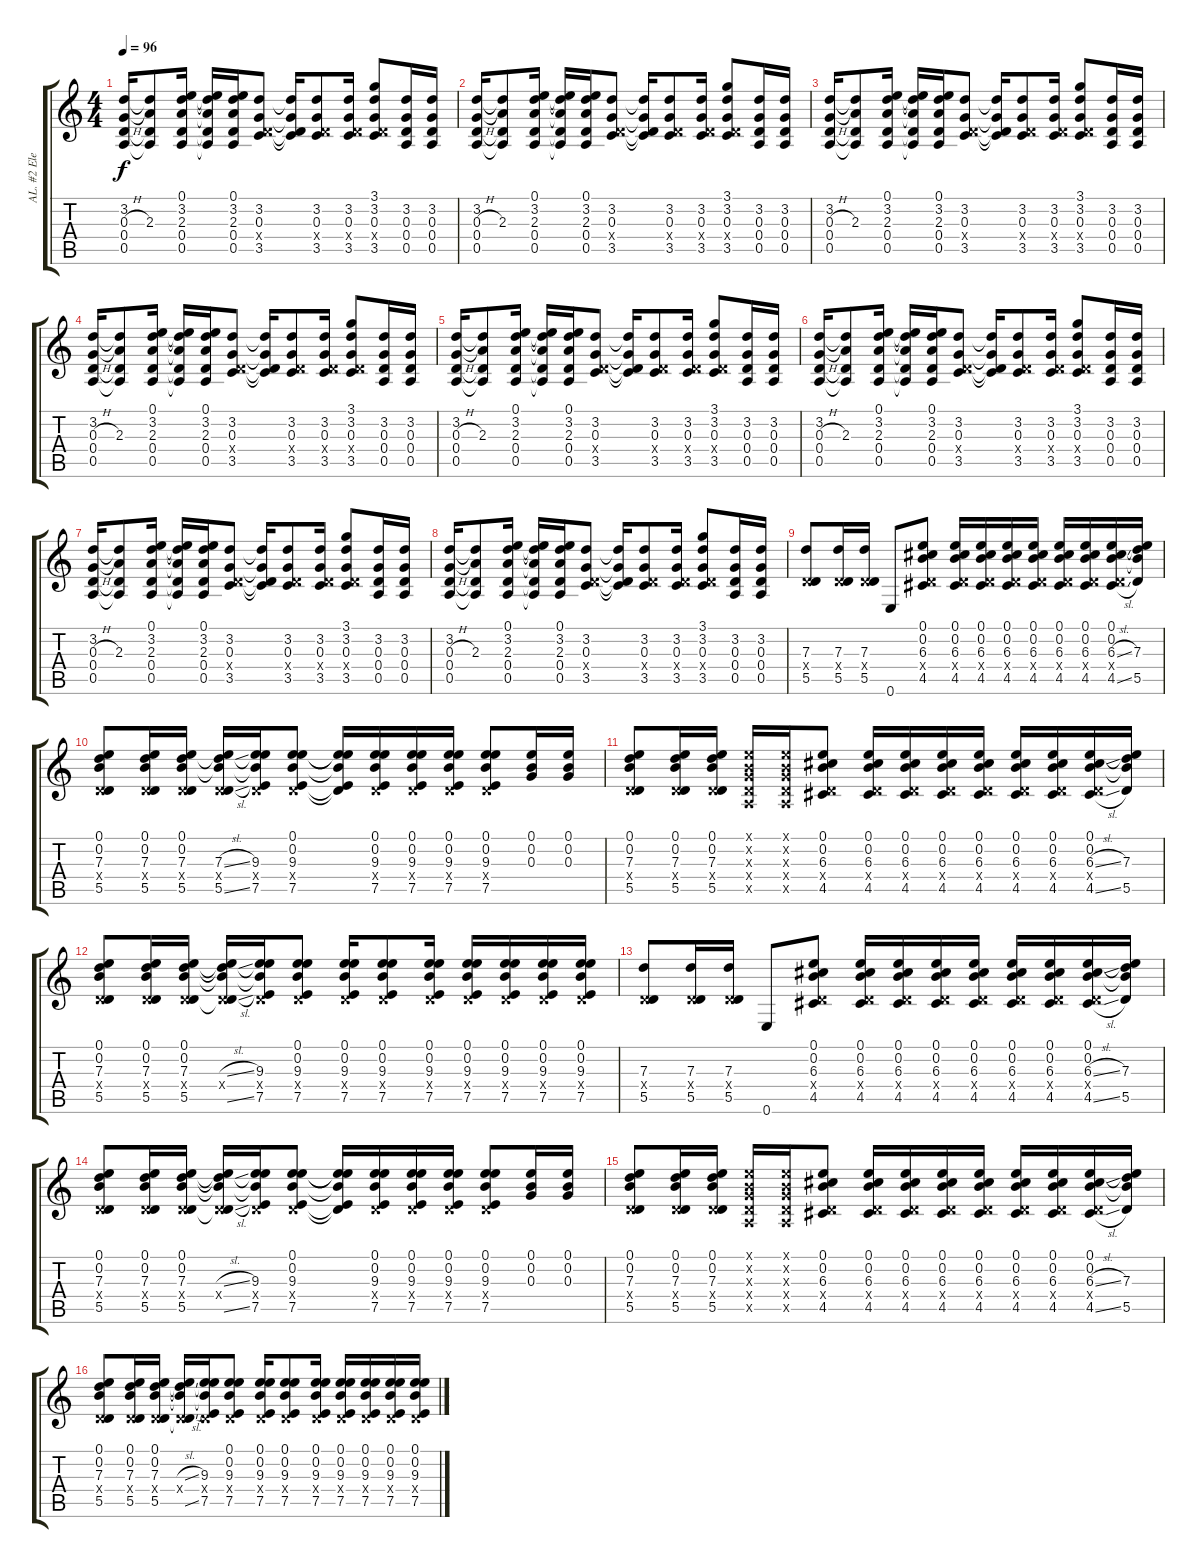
\track ("AL. #2 Electric" "AL. #2 Ele") {instrument distortionguitar}
\staff {score tabs}
\tuning (E4 B3 G3 D3 A2 E2) {hide}
\ts (4 4)
\tempo 96
\clef g2
\ks c
(3.2 0.3{h} 0.4 0.5).16{dy f} (3.2{t} 2.3 0.4{t} 0.5{t}).8 (0.1 3.2 2.3 0.4 0.5).16 (0.1{t} 3.2{t} 2.3{t} 0.4{t} 0.5{t}).16 (0.1 3.2 2.3 0.4 0.5).16 (3.2 0.3 0.4{x} 3.5).8 (3.2{t} 0.3{t} 0.4{t} 3.5{t}).16 (3.2 0.3 0.4{x} 3.5).8 (3.2 0.3 0.4{x} 3.5).16 (3.1 3.2 0.3 0.4{x} 3.5).8 (3.2 0.3 0.4 0.5).16 (3.2 0.3 0.4 0.5).16 |
(3.2 0.3{h} 0.4 0.5).16 (3.2{t} 2.3 0.4{t} 0.5{t}).8 (0.1 3.2 2.3 0.4 0.5).16 (0.1{t} 3.2{t} 2.3{t} 0.4{t} 0.5{t}).16 (0.1 3.2 2.3 0.4 0.5).16 (3.2 0.3 0.4{x} 3.5).8 (3.2{t} 0.3{t} 0.4{t} 3.5{t}).16 (3.2 0.3 0.4{x} 3.5).8 (3.2 0.3 0.4{x} 3.5).16 (3.1 3.2 0.3 0.4{x} 3.5).8 (3.2 0.3 0.4 0.5).16 (3.2 0.3 0.4 0.5).16 |
(3.2 0.3{h} 0.4 0.5).16 (3.2{t} 2.3 0.4{t} 0.5{t}).8 (0.1 3.2 2.3 0.4 0.5).16 (0.1{t} 3.2{t} 2.3{t} 0.4{t} 0.5{t}).16 (0.1 3.2 2.3 0.4 0.5).16 (3.2 0.3 0.4{x} 3.5).8 (3.2{t} 0.3{t} 0.4{t} 3.5{t}).16 (3.2 0.3 0.4{x} 3.5).8 (3.2 0.3 0.4{x} 3.5).16 (3.1 3.2 0.3 0.4{x} 3.5).8 (3.2 0.3 0.4 0.5).16 (3.2 0.3 0.4 0.5).16 |
(3.2 0.3{h} 0.4 0.5).16 (3.2{t} 2.3 0.4{t} 0.5{t}).8 (0.1 3.2 2.3 0.4 0.5).16 (0.1{t} 3.2{t} 2.3{t} 0.4{t} 0.5{t}).16 (0.1 3.2 2.3 0.4 0.5).16 (3.2 0.3 0.4{x} 3.5).8 (3.2{t} 0.3{t} 0.4{t} 3.5{t}).16 (3.2 0.3 0.4{x} 3.5).8 (3.2 0.3 0.4{x} 3.5).16 (3.1 3.2 0.3 0.4{x} 3.5).8 (3.2 0.3 0.4 0.5).16 (3.2 0.3 0.4 0.5).16 |
(3.2 0.3{h} 0.4 0.5).16 (3.2{t} 2.3 0.4{t} 0.5{t}).8 (0.1 3.2 2.3 0.4 0.5).16 (0.1{t} 3.2{t} 2.3{t} 0.4{t} 0.5{t}).16 (0.1 3.2 2.3 0.4 0.5).16 (3.2 0.3 0.4{x} 3.5).8 (3.2{t} 0.3{t} 0.4{t} 3.5{t}).16 (3.2 0.3 0.4{x} 3.5).8 (3.2 0.3 0.4{x} 3.5).16 (3.1 3.2 0.3 0.4{x} 3.5).8 (3.2 0.3 0.4 0.5).16 (3.2 0.3 0.4 0.5).16 |
(3.2 0.3{h} 0.4 0.5).16 (3.2{t} 2.3 0.4{t} 0.5{t}).8 (0.1 3.2 2.3 0.4 0.5).16 (0.1{t} 3.2{t} 2.3{t} 0.4{t} 0.5{t}).16 (0.1 3.2 2.3 0.4 0.5).16 (3.2 0.3 0.4{x} 3.5).8 (3.2{t} 0.3{t} 0.4{t} 3.5{t}).16 (3.2 0.3 0.4{x} 3.5).8 (3.2 0.3 0.4{x} 3.5).16 (3.1 3.2 0.3 0.4{x} 3.5).8 (3.2 0.3 0.4 0.5).16 (3.2 0.3 0.4 0.5).16 |
(3.2 0.3{h} 0.4 0.5).16 (3.2{t} 2.3 0.4{t} 0.5{t}).8 (0.1 3.2 2.3 0.4 0.5).16 (0.1{t} 3.2{t} 2.3{t} 0.4{t} 0.5{t}).16 (0.1 3.2 2.3 0.4 0.5).16 (3.2 0.3 0.4{x} 3.5).8 (3.2{t} 0.3{t} 0.4{t} 3.5{t}).16 (3.2 0.3 0.4{x} 3.5).8 (3.2 0.3 0.4{x} 3.5).16 (3.1 3.2 0.3 0.4{x} 3.5).8 (3.2 0.3 0.4 0.5).16 (3.2 0.3 0.4 0.5).16 |
(3.2 0.3{h} 0.4 0.5).16 (3.2{t} 2.3 0.4{t} 0.5{t}).8 (0.1 3.2 2.3 0.4 0.5).16 (0.1{t} 3.2{t} 2.3{t} 0.4{t} 0.5{t}).16 (0.1 3.2 2.3 0.4 0.5).16 (3.2 0.3 0.4{x} 3.5).8 (3.2{t} 0.3{t} 0.4{t} 3.5{t}).16 (3.2 0.3 0.4{x} 3.5).8 (3.2 0.3 0.4{x} 3.5).16 (3.1 3.2 0.3 0.4{x} 3.5).8 (3.2 0.3 0.4 0.5).16 (3.2 0.3 0.4 0.5).16 |
(7.3 0.4{x} 5.5).8 (7.3 0.4{x} 5.5).16 (7.3 0.4{x} 5.5).16 0.6.8 (0.1 0.2 6.3 0.4{x} 4.5).8 (0.1 0.2 6.3 0.4{x} 4.5).16 (0.1 0.2 6.3 0.4{x} 4.5).16 (0.1 0.2 6.3 0.4{x} 4.5).16 (0.1 0.2 6.3 0.4{x} 4.5).16 (0.1 0.2 6.3 0.4{x} 4.5).16 (0.1 0.2 6.3 0.4{x} 4.5).16 (0.1 0.2 6.3{sl} 0.4{x} 4.5{sl}).16 (0.1{t} 0.2{t} 7.3 5.5).16 |
(0.1 0.2 7.3 0.4{x} 5.5).8 (0.1 0.2 7.3 0.4{x} 5.5).16 (0.1 0.2 7.3 0.4{x} 5.5).16 (0.1{t} 0.2{t} 7.3{sl} 0.4{x} 5.5{sl}).16 (0.1{t} 0.2{t} 9.3 0.4{x} 7.5).16 (0.1 0.2 9.3 0.4{x} 7.5).8 (0.1{t} 0.2{t} 9.3{t} 0.4{t} 7.5{t}).16 (0.1 0.2 9.3 0.4{x} 7.5).16 (0.1 0.2 9.3 0.4{x} 7.5).16 (0.1 0.2 9.3 0.4{x} 7.5).16 (0.1 0.2 9.3 0.4{x} 7.5).8 (0.1 0.2 0.3).16 (0.1 0.2 0.3).16 |
(0.1 0.2 7.3 0.4{x} 5.5).8 (0.1 0.2 7.3 0.4{x} 5.5).16 (0.1 0.2 7.3 0.4{x} 5.5).16 (0.1{x} 0.2{x} 0.3{x} 0.4{x} 0.5{x}).16 (0.1{x} 0.2{x} 0.3{x} 0.4{x} 0.5{x}).16 (0.1 0.2 6.3 0.4{x} 4.5).8 (0.1 0.2 6.3 0.4{x} 4.5).16 (0.1 0.2 6.3 0.4{x} 4.5).16 (0.1 0.2 6.3 0.4{x} 4.5).16 (0.1 0.2 6.3 0.4{x} 4.5).16 (0.1 0.2 6.3 0.4{x} 4.5).16 (0.1 0.2 6.3 0.4{x} 4.5).16 (0.1 0.2 6.3{sl} 0.4{x} 4.5{sl}).16 (0.1{t} 0.2{t} 7.3 5.5).16 |
(0.1 0.2 7.3 0.4{x} 5.5).8 (0.1 0.2 7.3 0.4{x} 5.5).16 (0.1 0.2 7.3 0.4{x} 5.5).16 (0.1{t} 0.2{t} 7.3{sl t} 0.4{x} 5.5{sl t}).16 (0.1{t} 0.2{t} 9.3 0.4{x} 7.5).16 (0.1 0.2 9.3 0.4{x} 7.5).8 (0.1 0.2 9.3 0.4{x} 7.5).16 (0.1 0.2 9.3 0.4{x} 7.5).8 (0.1 0.2 9.3 0.4{x} 7.5).16 (0.1 0.2 9.3 0.4{x} 7.5).16 (0.1 0.2 9.3 0.4{x} 7.5).16 (0.1 0.2 9.3 0.4{x} 7.5).16 (0.1 0.2 9.3 0.4{x} 7.5).16 |
(7.3 0.4{x} 5.5).8 (7.3 0.4{x} 5.5).16 (7.3 0.4{x} 5.5).16 0.6.8 (0.1 0.2 6.3 0.4{x} 4.5).8 (0.1 0.2 6.3 0.4{x} 4.5).16 (0.1 0.2 6.3 0.4{x} 4.5).16 (0.1 0.2 6.3 0.4{x} 4.5).16 (0.1 0.2 6.3 0.4{x} 4.5).16 (0.1 0.2 6.3 0.4{x} 4.5).16 (0.1 0.2 6.3 0.4{x} 4.5).16 (0.1 0.2 6.3{sl} 0.4{x} 4.5{sl}).16 (0.1{t} 0.2{t} 7.3 5.5).16 |
(0.1 0.2 7.3 0.4{x} 5.5).8 (0.1 0.2 7.3 0.4{x} 5.5).16 (0.1 0.2 7.3 0.4{x} 5.5).16 (0.1{t} 0.2{t} 7.3{sl t} 0.4{x} 5.5{sl t}).16 (0.1{t} 0.2{t} 9.3 0.4{x} 7.5).16 (0.1 0.2 9.3 0.4{x} 7.5).8 (0.1{t} 0.2{t} 9.3{t} 0.4{t} 7.5{t}).16 (0.1 0.2 9.3 0.4{x} 7.5).16 (0.1 0.2 9.3 0.4{x} 7.5).16 (0.1 0.2 9.3 0.4{x} 7.5).16 (0.1 0.2 9.3 0.4{x} 7.5).8 (0.1 0.2 0.3).16 (0.1 0.2 0.3).16 |
(0.1 0.2 7.3 0.4{x} 5.5).8 (0.1 0.2 7.3 0.4{x} 5.5).16 (0.1 0.2 7.3 0.4{x} 5.5).16 (0.1{x} 0.2{x} 0.3{x} 0.4{x} 0.5{x}).16 (0.1{x} 0.2{x} 0.3{x} 0.4{x} 0.5{x}).16 (0.1 0.2 6.3 0.4{x} 4.5).8 (0.1 0.2 6.3 0.4{x} 4.5).16 (0.1 0.2 6.3 0.4{x} 4.5).16 (0.1 0.2 6.3 0.4{x} 4.5).16 (0.1 0.2 6.3 0.4{x} 4.5).16 (0.1 0.2 6.3 0.4{x} 4.5).16 (0.1 0.2 6.3 0.4{x} 4.5).16 (0.1 0.2 6.3{sl} 0.4{x} 4.5{sl}).16 (0.1{t} 0.2{t} 7.3 5.5).16 |
(0.1 0.2 7.3 0.4{x} 5.5).8 (0.1 0.2 7.3 0.4{x} 5.5).16 (0.1 0.2 7.3 0.4{x} 5.5).16 (0.1{t} 0.2{t} 7.3{sl t} 0.4{x} 5.5{sl t}).16 (0.1{t} 0.2{t} 9.3 0.4{x} 7.5).16 (0.1 0.2 9.3 0.4{x} 7.5).8 (0.1 0.2 9.3 0.4{x} 7.5).16 (0.1 0.2 9.3 0.4{x} 7.5).8 (0.1 0.2 9.3 0.4{x} 7.5).16 (0.1 0.2 9.3 0.4{x} 7.5).16 (0.1 0.2 9.3 0.4{x} 7.5).16 (0.1 0.2 9.3 0.4{x} 7.5).16 (0.1 0.2 9.3 0.4{x} 7.5).16
